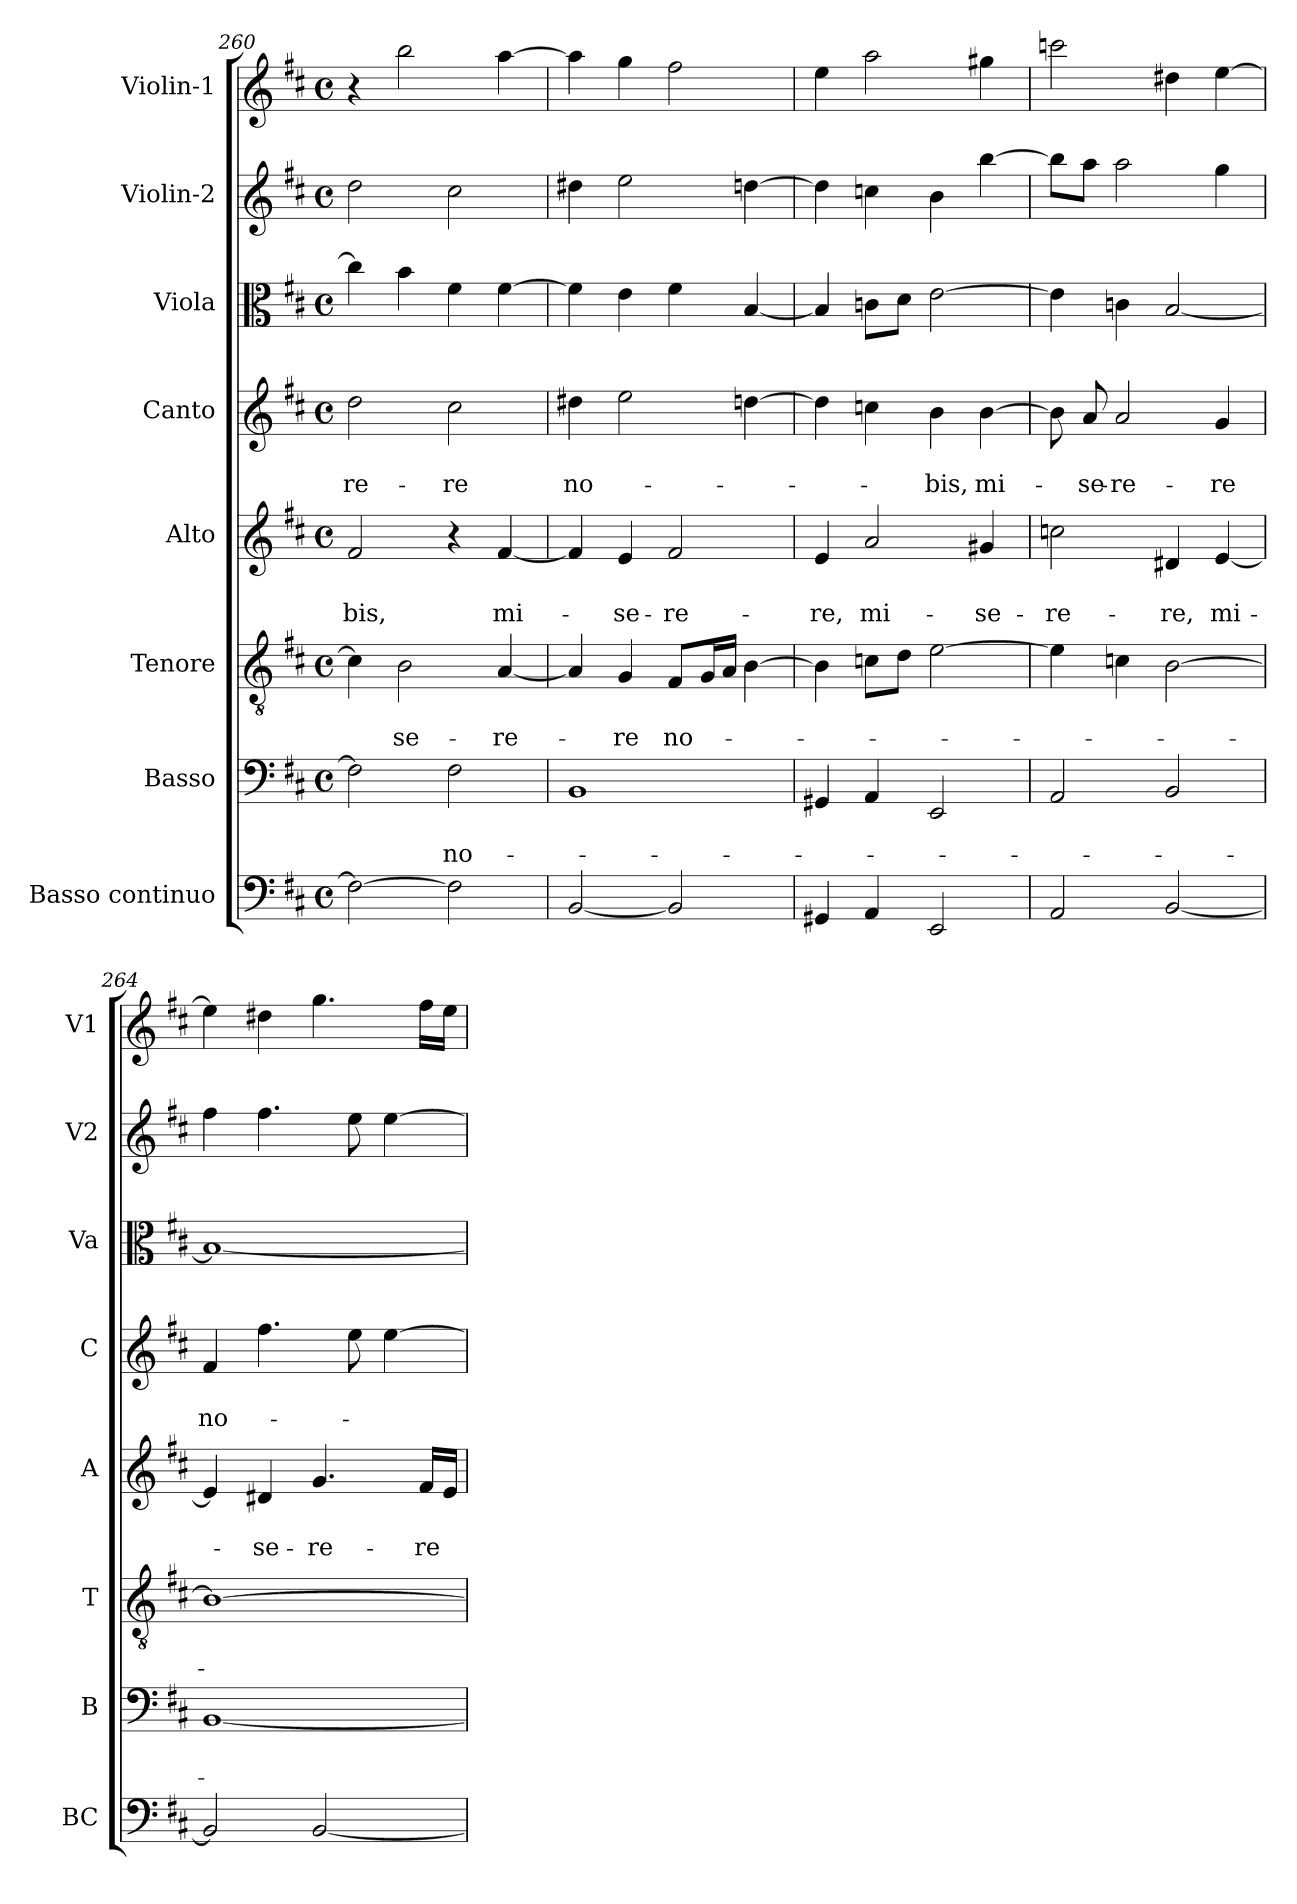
**kern	**kern	**text	**text	**kern	**text	**text	**kern	**text	**text	**kern	**text	**text	**kern	**kern	**kern
*part8	*part7	*part7	*part7	*part6	*part6	*part6	*part5	*part5	*part5	*part4	*part4	*part4	*part3	*part2	*part1
*staff8	*staff7	*staff7	*staff7	*staff6	*staff6	*staff6	*staff5	*staff5	*staff5	*staff4	*staff4	*staff4	*staff3	*staff2	*staff1
*I"Basso continuo	*I"Basso	*	*	*I"Tenore	*	*	*I"Alto	*	*	*I"Canto	*	*	*I"Viola	*I"Violin-2	*I"Violin-1
*I'BC	*I'B	*	*	*I'T	*	*	*I'A	*	*	*I'C	*	*	*I'Va	*I'V2	*I'V1
*clefF4	*clefF4	*	*	*clefGv2	*	*	*clefG2	*	*	*clefG2	*	*	*clefC3	*clefG2	*clefG2
*k[f#c#]	*k[f#c#]	*	*	*k[f#c#]	*	*	*k[f#c#]	*	*	*k[f#c#]	*	*	*k[f#c#]	*k[f#c#]	*k[f#c#]
*D:	*D:	*	*	*D:	*	*	*D:	*	*	*D:	*	*	*D:	*D:	*D:
*M4/4	*M4/4	*	*	*M4/4	*	*	*M4/4	*	*	*M4/4	*	*	*M4/4	*M4/4	*M4/4
*met(c)	*met(c)	*	*	*met(c)	*	*	*met(c)	*	*	*met(c)	*	*	*met(c)	*met(c)	*met(c)
=260	=260	=260	=260	=260	=260	=260	=260	=260	=260	=260	=260	=260	=260	=260	=260
*^	*	*	*	*	*	*	*	*	*	*	*	*	*	*	*
!	!	!	!	!	!	!	!	!	!	!LO:LY:b	!	!	!LO:LY:b	!	!	!
2F#\_	4ryy	2F#\]	.	.	4c#\]	.	.	2f#/	.	-bis,	2dd\	.	-re-	4cc#\]	2dd\	4r
!	!	!	!	!	!	!	!LO:LY:b	!	!	!	!	!	!	!	!	!
.	4ryy	.	.	.	2B\	.	-se-	.	.	.	.	.	.	4b\	.	2bb\
!	!	!	!	!LO:LY:b	!	!	!	!	!	!	!	!	!LO:LY:b	!	!	!
2F#\]	4ryy	2F#\	.	no-	.	.	.	4r	.	.	2cc#\	.	-re	4f#\	2cc#\	.
!	!	!	!	!	!	!	!LO:LY:b	!	!	!LO:LY:b	!	!	!	!	!	!
.	4ryy	.	.	.	[4A/	.	-re-	[4f#/	.	mi-	.	.	.	[4f#\	.	[4aa\
=261	=261	=261	=261	=261	=261	=261	=261	=261	=261	=261	=261	=261	=261	=261	=261	=261
!	!	!	!	!	!	!	!	!	!	!	!	!	!LO:LY:b	!	!	!
[2BB/	4ryy	1BB	.	.	4A/]	.	.	4f#/]	.	.	4dd#X\	.	no-	4f#\]	4dd#X\	4aa\]
!	!	!	!	!	!	!	!LO:LY:b	!	!	!LO:LY:b	!	!	!	!	!	!
.	4ryy	.	.	.	4G/	.	-re	4e/	.	-se-	2ee\	.	.	4e\	2ee\	4gg\
!	!	!	!	!	!	!	!LO:LY:b	!	!	!LO:LY:b	!	!	!	!	!	!
2BB/]	4ryy	.	.	.	8F#/L	.	no-	2f#/	.	-re-	.	.	.	4f#\	.	2ff#\
.	.	.	.	.	16G/L	.	.	.	.	.	.	.	.	.	.	.
.	.	.	.	.	16A/JJ	.	.	.	.	.	.	.	.	.	.	.
.	4ryy	.	.	.	[4B\	.	.	.	.	.	[4ddn\	.	.	[4B/	[4ddn\	.
!!LO:LB:g=z
=262	=262	=262	=262	=262	=262	=262	=262	=262	=262	=262	=262	=262	=262	=262	=262	=262
!	!	!	!	!	!	!	!	!	!	!LO:LY:b	!	!	!	!	!	!
4GG#X/	4ryy	4GG#X/	.	.	4B\]	.	.	4e/	.	-re,	4dd\]	.	.	4B/]	4dd\]	4ee\
!	!	!	!	!	!	!	!	!	!	!LO:LY:b	!	!	!	!	!	!
4AA/	4ryy	4AA/	.	.	8cn\L	.	.	2a/	.	mi-	4ccn\	.	.	8cn\L	4ccn\	2aa\
.	.	.	.	.	8d\J	.	.	.	.	.	.	.	.	8d\J	.	.
!	!	!	!	!	!	!	!	!	!	!	!	!	!LO:LY:b	!	!	!
2EE/	4ryy	2EE/	.	.	[2e\	.	.	.	.	.	4b\	.	-bis,	[2e\	4b\	.
!	!	!	!	!	!	!	!	!	!	!LO:LY:b	!	!	!LO:LY:b	!	!	!
.	4ryy	.	.	.	.	.	.	4g#X/	.	-se-	[4b\	.	mi-	.	[4bb\	4gg#X\
=263	=263	=263	=263	=263	=263	=263	=263	=263	=263	=263	=263	=263	=263	=263	=263	=263
!	!	!	!	!	!	!	!	!	!	!LO:LY:b	!	!	!	!	!	!
2AA/	4ryy	2AA/	.	.	4e\]	.	.	2ccn\	.	-re-	8b\]	.	.	4e\]	8bb\L]	2cccn\
!	!	!	!	!	!	!	!	!	!	!	!	!	!LO:LY:b	!	!	!
.	.	.	.	.	.	.	.	.	.	.	8a/	.	-se-	.	8aa\J	.
!	!	!	!	!	!	!	!	!	!	!	!	!	!LO:LY:b	!	!	!
.	4ryy	.	.	.	4cn\	.	.	.	.	.	2a/	.	-re-	4cn\	2aa\	.
!	!	!	!	!	!	!	!	!	!	!LO:LY:b	!	!	!	!	!	!
[2BB/	4ryy	2BB/	.	.	[2B\	.	.	4d#X/	.	-re,	.	.	.	[2B/	.	4dd#X\
!	!	!	!	!	!	!	!	!	!	!LO:LY:b	!	!	!LO:LY:b	!	!	!
.	4ryy	.	.	.	.	.	.	[4e/	.	mi-	4g/	.	-re	.	4gg\	[4ee\
=264	=264	=264	=264	=264	=264	=264	=264	=264	=264	=264	=264	=264	=264	=264	=264	=264
!	!	!	!	!	!	!	!	!	!	!	!	!	!LO:LY:b	!	!	!
2BB/]	4ryy	[1BB	.	.	1B_	.	.	4e/]	.	.	4f#/	.	no-	1B_	4ff#\	4ee\]
!	!	!	!	!	!	!	!	!	!	!LO:LY:b	!	!	!	!	!	!
.	4ryy	.	.	.	.	.	.	4d#X/	.	-se-	4.ff#\	.	.	.	4.ff#\	4dd#X\
!	!	!	!	!	!	!	!	!	!	!LO:LY:b	!	!	!	!	!	!
[2BB/	4ryy	.	.	.	.	.	.	4.g/	.	-re-	.	.	.	.	.	4.gg\
.	.	.	.	.	.	.	.	.	.	.	8ee\	.	.	.	8ee\	.
.	4ryy	.	.	.	.	.	.	.	.	.	[4ee\	.	.	.	[4ee\	.
!	!	!	!	!	!	!	!	!	!	!LO:LY:b	!	!	!	!	!	!
.	.	.	.	.	.	.	.	16f#/LL	.	-re	.	.	.	.	.	16ff#\LL
.	.	.	.	.	.	.	.	16e/JJ	.	.	.	.	.	.	.	16ee\JJ
*v	*v	*	*	*	*	*	*	*	*	*	*	*	*	*	*	*
=	=	=	=	=	=	=	=	=	=	=	=	=	=	=	=
*-	*-	*-	*-	*-	*-	*-	*-	*-	*-	*-	*-	*-	*-	*-	*-
